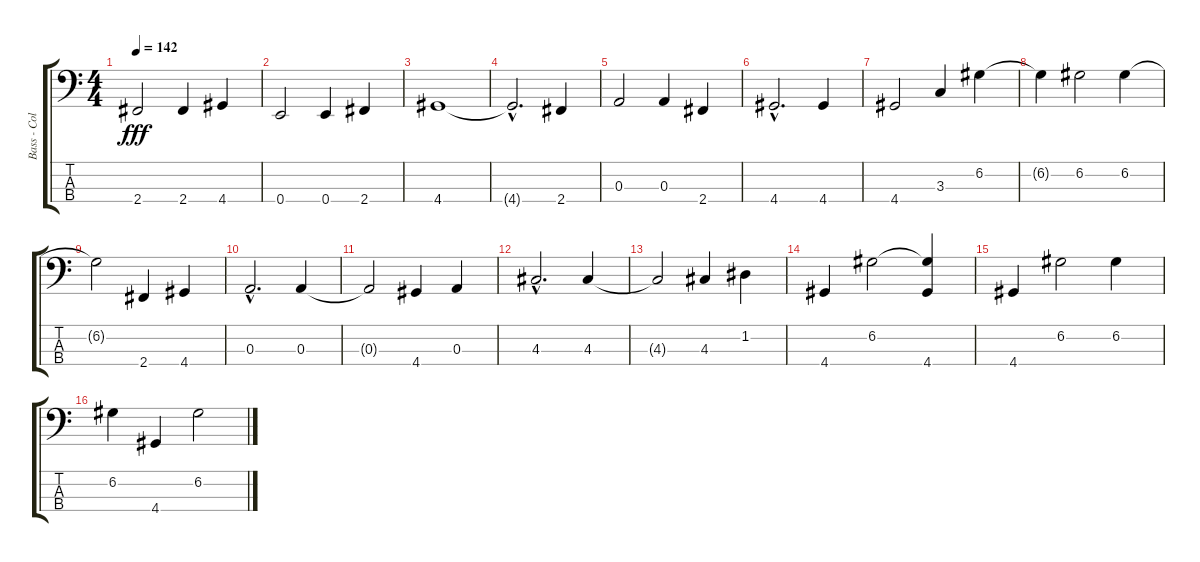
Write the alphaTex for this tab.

\track ("Bass - Colin Greenwood" "Bass - Col") {instrument electricbassfinger}
\staff {score tabs}
\tuning (G2 D2 A1 E1) {hide}
\ts (4 4)
\tempo 142
\clef f4
\ks c
2.4.2{dy fff} 2.4.4 4.4.4 |
0.4.2 0.4.4 2.4.4 |
4.4.1 |
4.4{hac t}.2{d} 2.4.4 |
0.3.2 0.3.4 2.4.4 |
4.4{hac}.2{d} 4.4.4 |
4.4.2 3.3.4 6.2.4 |
6.2{t}.4 6.2.2 6.2.4 |
6.2{t}.2 2.4.4 4.4.4 |
0.3{hac}.2{d} 0.3.4 |
0.3{t}.2 4.4.4 0.3.4 |
4.3{hac}.2{d} 4.3.4 |
4.3{t}.2 4.3.4 1.2.4 |
4.4.4 6.2.2 (6.2{t} 4.4).4 |
4.4.4 6.2.2 6.2.4 |
6.2.4 4.4.4 6.2.2
